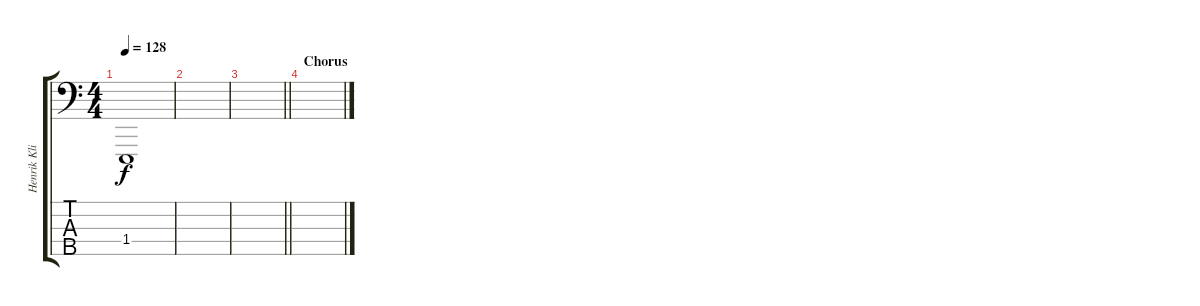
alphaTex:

\track ("Henrik Klingenberg - Keyboard 2" "Henrik Kli") {instrument lead2sawtooth}
\staff {score tabs}
\tuning (Gb2 Db2 Ab1 Eb1 Bb0) {hide}
\ts (4 4)
\tempo 128
\clef f4
\ks c
1.4{t}.1{dy f} |
|
\barLineRight lightlight
|
\section ("" "Chorus")
